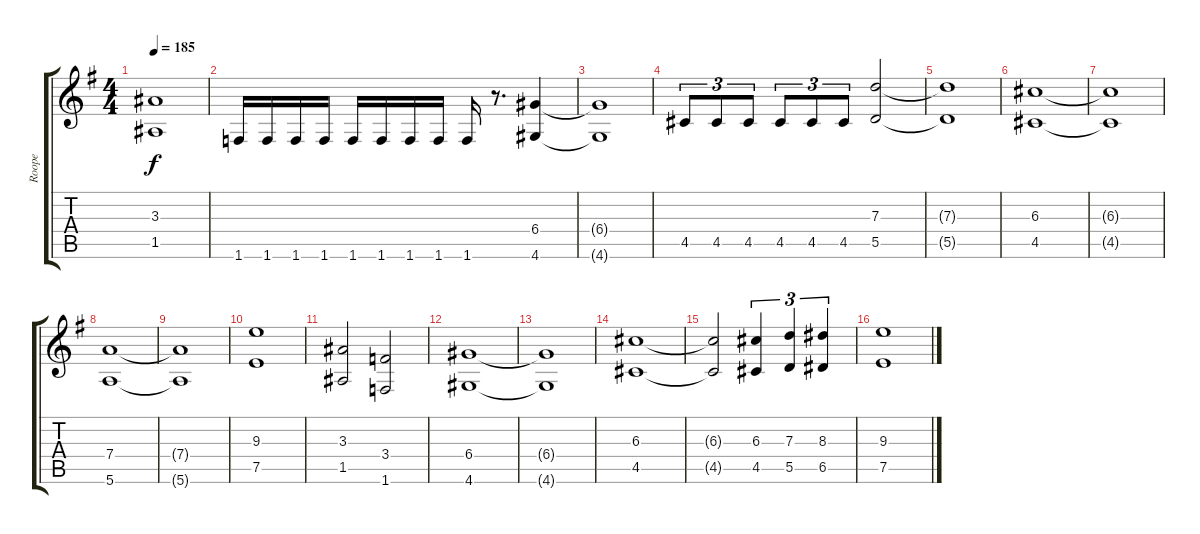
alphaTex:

\track ("Roope" "Roope") {instrument distortionguitar}
\staff {score tabs}
\tuning (E4 B3 G3 D3 A2 E2) {hide}
\ts (4 4)
\tempo 185
\clef g2
\ks g
(3.3{t} 1.5{t}).1{dy f} |
1.6.16 1.6.16 1.6.16 1.6.16 1.6.16 1.6.16 1.6.16 1.6.16 1.6.16 r.8{d} (6.4 4.6).4 |
(6.4{t} 4.6{t}).1 |
4.5.8{tu (3 2)} 4.5.8{tu (3 2)} 4.5.8{tu (3 2)} 4.5.8{tu (3 2)} 4.5.8{tu (3 2)} 4.5.8{tu (3 2)} (7.3 5.5).2 |
(7.3{t} 5.5{t}).1 |
(6.3 4.5).1 |
(6.3{t} 4.5{t}).1 |
(7.4 5.6).1 |
(7.4{t} 5.6{t}).1 |
(9.3 7.5).1 |
(3.3 1.5).2 (3.4 1.6).2 |
(6.4 4.6).1 |
(6.4{t} 4.6{t}).1 |
(6.3 4.5).1 |
(6.3{t} 4.5{t}).2 (6.3 4.5).4{tu (3 2)} (7.3 5.5).4{tu (3 2)} (8.3 6.5).4{tu (3 2)} |
(9.3 7.5).1
